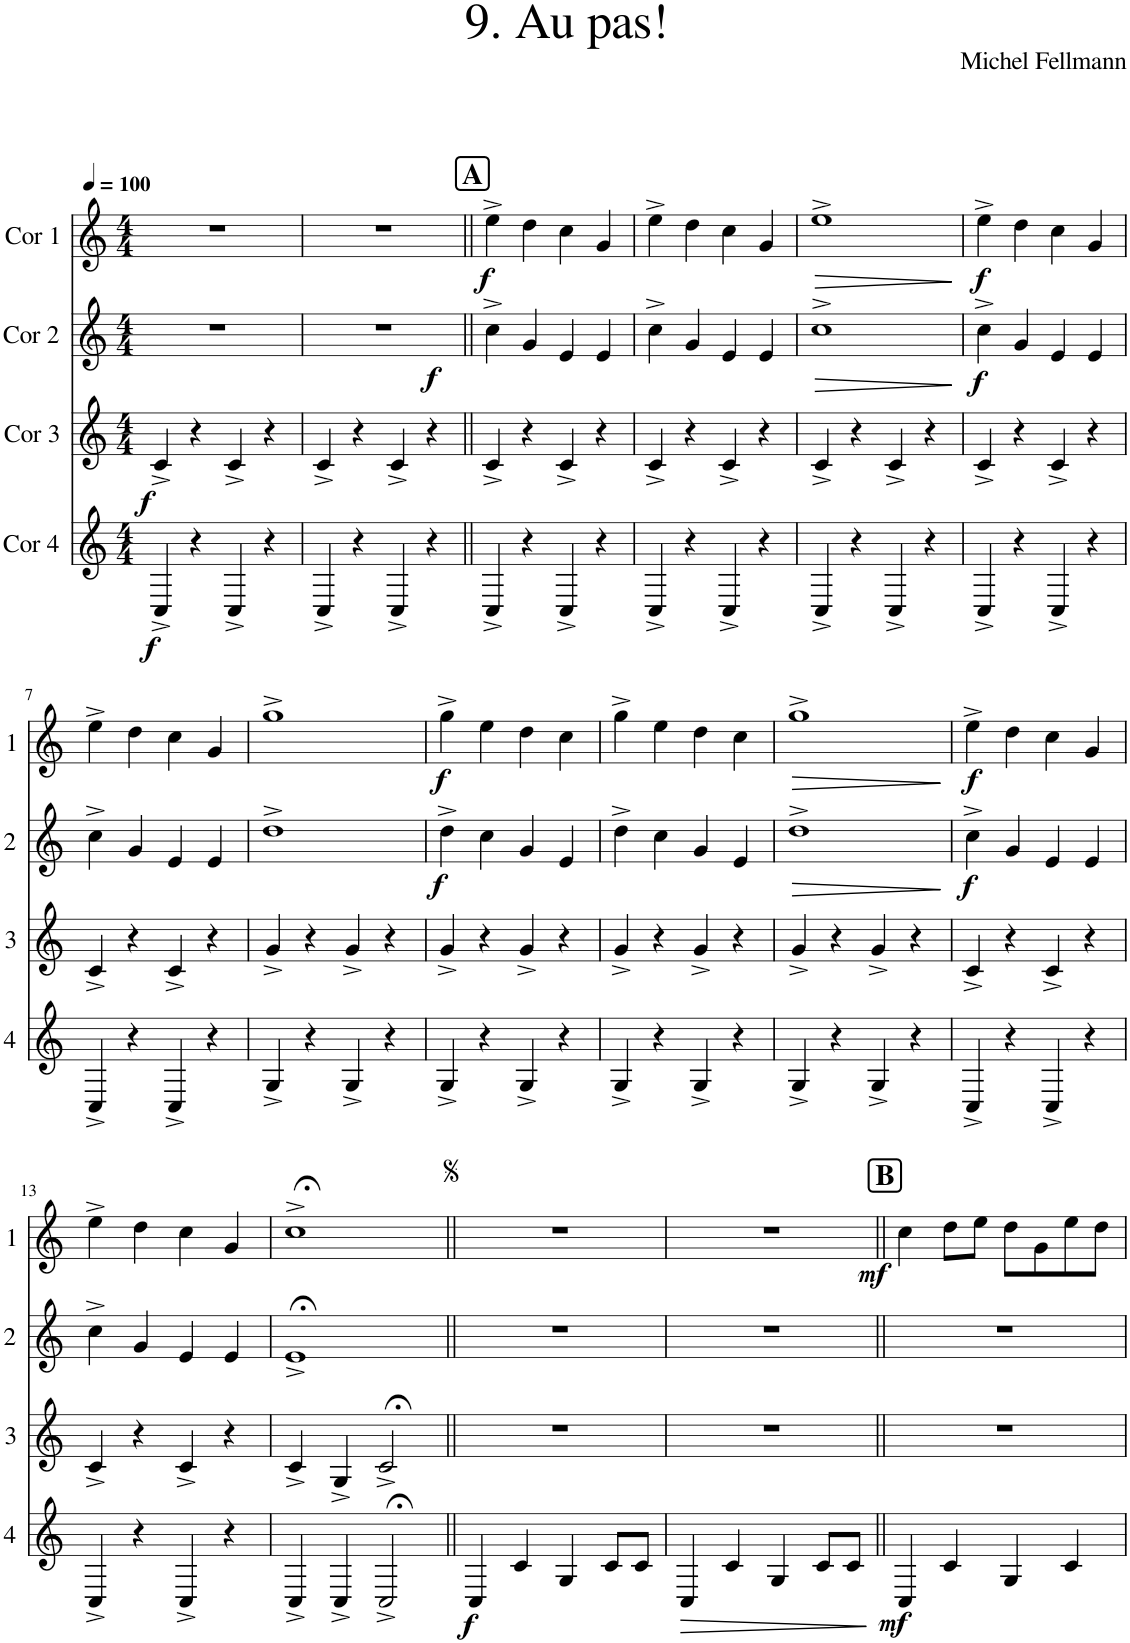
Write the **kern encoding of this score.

**kern	**dynam	**kern	**dynam	**kern	**dynam	**kern	**dynam
*part4	*part4	*part3	*part3	*part2	*part2	*part1	*part1
*staff4	*staff4	*staff3	*staff3	*staff2	*staff2	*staff1	*staff1
*I"Cor 4	*	*I"Cor 3	*	*I"Cor 2	*	*I"Cor 1	*
*clefG2	*	*clefG2	*	*clefG2	*	*clefG2	*
*Trd4c7	*	*Trd4c7	*	*Trd4c7	*	*Trd4c7	*
*k[]	*	*k[]	*	*k[]	*	*k[]	*
*M4/4	*	*M4/4	*	*M4/4	*	*M4/4	*
*MM100	*	*MM100	*	*MM100	*	*MM100	*
=1	=1	=1	=1	=1	=1	=1	=1
!	!LO:DY:b	!	!LO:DY:b	!	!	!	!
4C^/	f	4c^/	f	1r	.	1r	.
4r	.	4r	.	.	.	.	.
4C^/	.	4c^/	.	.	.	.	.
4r	.	4r	.	.	.	.	.
=2	=2	=2	=2	=2	=2	=2	=2
!	!	!	!	!	!LO:DY:b	!	!
4C^/	.	4c^/	.	1r	f	1r	.
4r	.	4r	.	.	.	.	.
4C^/	.	4c^/	.	.	.	.	.
4r	.	4r	.	.	.	.	.
!!LO:REH:place=s1:a:B:cj:fs=14:t=A
=3||	=3||	=3||	=3||	=3||	=3||	=3||	=3||
!	!	!	!	!	!	!	!LO:DY:b
4C^/	.	4c^/	.	4cc^\	.	4ee^\	f
4r	.	4r	.	4g/	.	4dd\	.
4C^/	.	4c^/	.	4e/	.	4cc\	.
4r	.	4r	.	4e/	.	4g/	.
=4	=4	=4	=4	=4	=4	=4	=4
4C^/	.	4c^/	.	4cc^\	.	4ee^\	.
4r	.	4r	.	4g/	.	4dd\	.
4C^/	.	4c^/	.	4e/	.	4cc\	.
4r	.	4r	.	4e/	.	4g/	.
=5	=5	=5	=5	=5	=5	=5	=5
!	!	!	!	!	!LO:HP:b	!	!LO:HP:b
4C^/	.	4c^/	.	1cc^	>	1ee^	>
4r	.	4r	.	.	.	.	.
4C^/	.	4c^/	.	.	.	.	.
4r	.	4r	.	.	.	.	.
.	.	.	.	.	]	.	]
=6	=6	=6	=6	=6	=6	=6	=6
!	!	!	!	!	!LO:DY:b	!	!LO:DY:b
4C^/	.	4c^/	.	4cc^\	f	4ee^\	f
4r	.	4r	.	4g/	.	4dd\	.
4C^/	.	4c^/	.	4e/	.	4cc\	.
4r	.	4r	.	4e/	.	4g/	.
!!LO:LB:g=z
=7	=7	=7	=7	=7	=7	=7	=7
4C^/	.	4c^/	.	4cc^\	.	4ee^\	.
4r	.	4r	.	4g/	.	4dd\	.
4C^/	.	4c^/	.	4e/	.	4cc\	.
4r	.	4r	.	4e/	.	4g/	.
=8	=8	=8	=8	=8	=8	=8	=8
4G^/	.	4g^/	.	1dd^	.	1gg^	.
4r	.	4r	.	.	.	.	.
4G^/	.	4g^/	.	.	.	.	.
4r	.	4r	.	.	.	.	.
=9	=9	=9	=9	=9	=9	=9	=9
!	!	!	!	!	!LO:DY:b	!	!LO:DY:b
4G^/	.	4g^/	.	4dd^\	f	4gg^\	f
4r	.	4r	.	4cc\	.	4ee\	.
4G^/	.	4g^/	.	4g/	.	4dd\	.
4r	.	4r	.	4e/	.	4cc\	.
=10	=10	=10	=10	=10	=10	=10	=10
4G^/	.	4g^/	.	4dd^\	.	4gg^\	.
4r	.	4r	.	4cc\	.	4ee\	.
4G^/	.	4g^/	.	4g/	.	4dd\	.
4r	.	4r	.	4e/	.	4cc\	.
=11	=11	=11	=11	=11	=11	=11	=11
!	!	!	!	!	!LO:HP:b	!	!LO:HP:b
4G^/	.	4g^/	.	1dd^	>	1gg^	>
4r	.	4r	.	.	.	.	.
4G^/	.	4g^/	.	.	.	.	.
4r	.	4r	.	.	.	.	.
.	.	.	.	.	]	.	]
=12	=12	=12	=12	=12	=12	=12	=12
!	!	!	!	!	!LO:DY:b	!	!LO:DY:b
4C^/	.	4c^/	.	4cc^\	f	4ee^\	f
4r	.	4r	.	4g/	.	4dd\	.
4C^/	.	4c^/	.	4e/	.	4cc\	.
4r	.	4r	.	4e/	.	4g/	.
!!LO:LB:g=z
=13	=13	=13	=13	=13	=13	=13	=13
4C^/	.	4c^/	.	4cc^\	.	4ee^\	.
4r	.	4r	.	4g/	.	4dd\	.
4C^/	.	4c^/	.	4e/	.	4cc\	.
4r	.	4r	.	4e/	.	4g/	.
=14	=14	=14	=14	=14	=14	=14	=14
4C^/	.	4c^/	.	1e;<^	.	1cc;<^	.
4C^/	.	4G^/	.	.	.	.	.
2C;<^/	.	2c;<^/	.	.	.	.	.
=15||	=15||	=15||	=15||	=15||	=15||	=15||	=15||
!	!LO:DY:b	!	!	!	!	!	!
4C/	f	1r	.	1r	.	1r	.
4c/	.	.	.	.	.	.	.
4G/	.	.	.	.	.	.	.
8c/L	.	.	.	.	.	.	.
8c/J	.	.	.	.	.	.	.
=16	=16	=16	=16	=16	=16	=16	=16
!	!LO:HP:b	!	!	!	!	!	!LO:DY:b
4C/	>	1r	.	1r	.	1r	mf
4c/	.	.	.	.	.	.	.
4G/	.	.	.	.	.	.	.
8c/L	.	.	.	.	.	.	.
8c/J	.	.	.	.	.	.	.
.	]	.	.	.	.	.	.
!!LO:REH:place=s1:a:B:cj:fs=14:t=B
=17||	=17||	=17||	=17||	=17||	=17||	=17||	=17||
!	!LO:DY:b	!	!	!	!	!	!
4C/	mf	1r	.	1r	.	4cc\	.
4c/	.	.	.	.	.	8dd\L	.
.	.	.	.	.	.	8ee\J	.
4G/	.	.	.	.	.	8dd\L	.
.	.	.	.	.	.	8g\	.
4c/	.	.	.	.	.	8ee\	.
.	.	.	.	.	.	8dd\J	.
=	=	=	=	=	=	=	=
*-	*-	*-	*-	*-	*-	*-	*-
